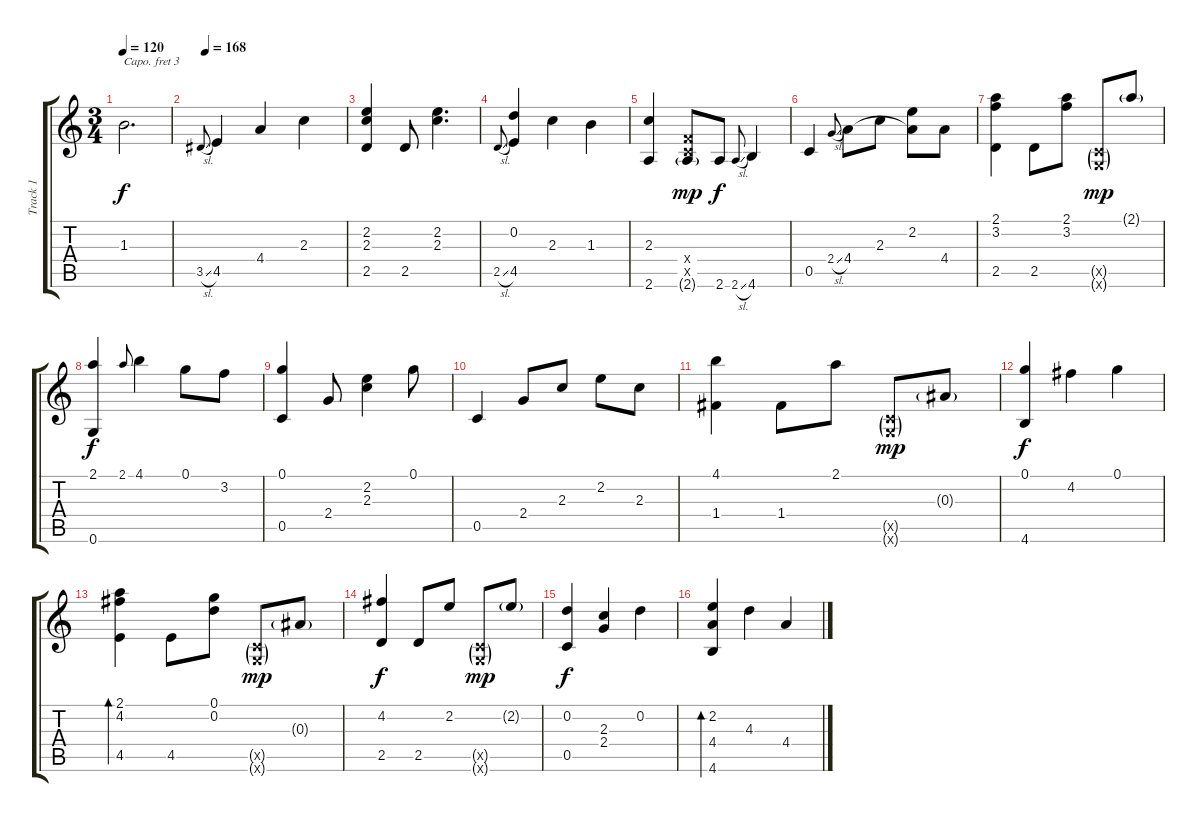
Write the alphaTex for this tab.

\track ("Track 1" "Track 1") {instrument acousticguitarsteel}
\staff {score tabs}
\capo 3
\tuning (E4 B3 G3 D3 A2 E2) {hide}
\ts (3 4)
\tempo 120
\clef g2
\ks c
1.3{t}.2{d dy f} |
\tempo (168 0.041666666666666664)
3.5{sl}.8{gr onbeat} 4.5.4 4.4.4 2.3.4 |
(2.2 2.3 2.5).4 2.5.8 (2.2 2.3).4{d} |
2.5{sl}.8{gr onbeat} (0.2 4.5).4 2.3.4 1.3.4 |
(2.3 2.6).4 (0.4{x} 0.5{x} 2.6{g}).8{dy mp} 2.6.8{dy f} 2.6{sl}.8{gr onbeat} 4.6.4 |
0.5.4 2.4{sl}.8{gr onbeat} 4.4.8 2.3.8 (2.2 4.4{t}).8 4.4.8 |
(2.1 3.2 2.5).4 2.5.8 (2.1 3.2).8 (0.5{g x} 0.6{g x}).8{dy mp} 2.1{g}.8 |
(2.1 0.6).4{dy f} 2.1.8{gr onbeat} 4.1.4 0.1.8 3.2.8 |
(0.1 0.5).4 2.4.8 (2.2 2.3).4 0.1.8 |
0.5.4 2.4.8 2.3.8 2.2.8 2.3.8 |
(4.1 1.4).4 1.4.8 2.1.8 (0.5{g x} 0.6{g x}).8{dy mp} 0.3{g}.8 |
(0.1 4.6).4{dy f} 4.2.4 0.1.4 |
(2.1 4.2 4.5).4{bd 240} 4.5.8 (0.1 0.2).8 (0.5{g x} 0.6{g x}).8{dy mp} 0.3{g}.8 |
(4.2 2.5).4{dy f} 2.5.8 2.2.8 (0.5{g x} 0.6{g x}).8{dy mp} 2.2{g}.8 |
(0.2 0.5).4{dy f} (2.3 2.4).4 0.2.4 |
(2.2 4.4 4.6).4{bd 120} 4.3.4 4.4.4
